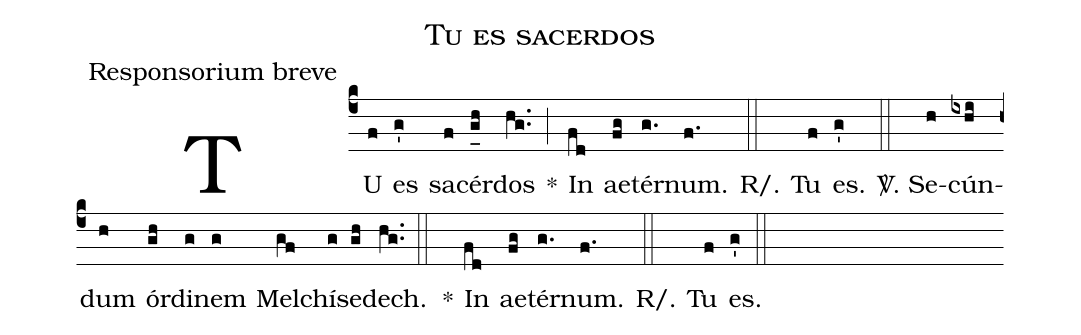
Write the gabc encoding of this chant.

name:Tu es sacerdos;
office-part:Responsorium breve;
%%
(c4) TU(f) es(g') sa(f)cér(g_[uh:l]h)dos(hg..) *(;) In(fd) ae(fg)tér(g.)num.(f.) (::)
R/. Tu(f) es.(g') (::)
<sp>V/</sp>. Se(h)cún(ixhi)dum(h) ór(gh)di(g)nem(g) Mel(gf)chí(g)se(gh)dech.(hg..) (::)
*() In(fd) ae(fg)tér(g.)num.(f.) (::)
R/. Tu(f) es.(g') (::)
